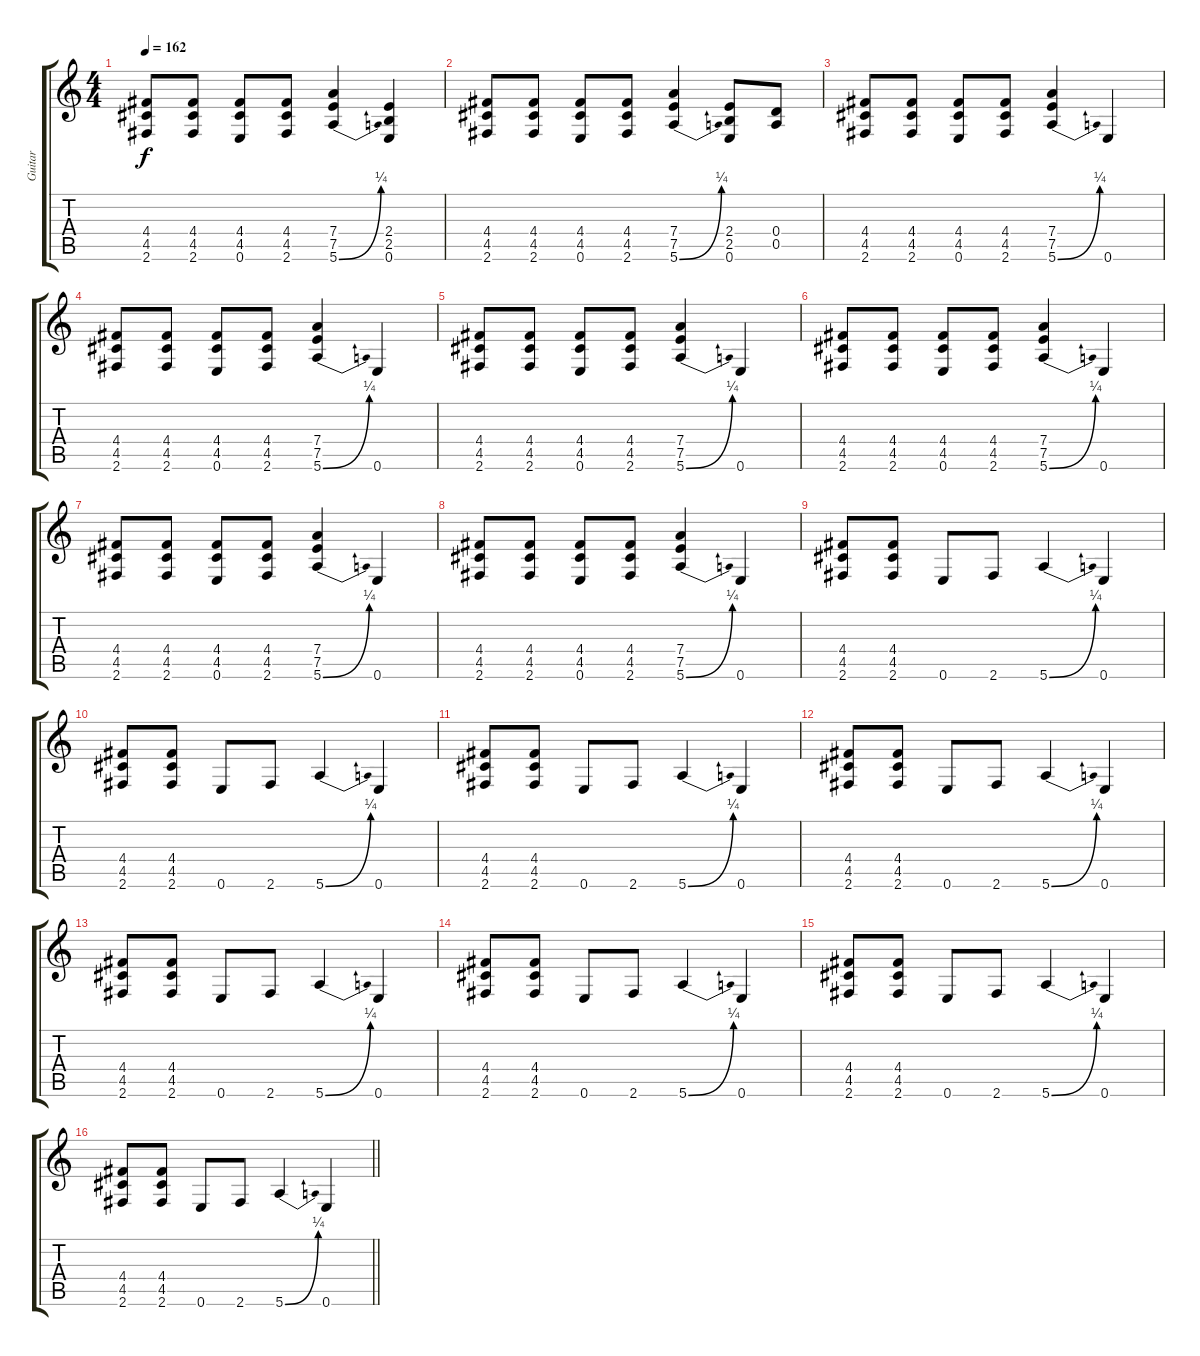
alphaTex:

\track ("Guitar" "Guitar") {instrument distortionguitar}
\staff {score tabs}
\tuning (E4 B3 G3 D3 A2 E2) {hide}
\ts (4 4)
\tempo 162
\clef g2
\ks c
(4.4 4.5 2.6).8{dy f instrument distortionguitar} (4.4 4.5 2.6).8 (4.4 4.5 0.6).8 (4.4 4.5 2.6).8 (7.4 7.5 5.6{be (bend 0 0 60 1)}).4 (2.4 2.5 0.6).4 |
(4.4 4.5 2.6).8 (4.4 4.5 2.6).8 (4.4 4.5 0.6).8 (4.4 4.5 2.6).8 (7.4 7.5 5.6{be (bend 0 0 60 1)}).4 (2.4 2.5 0.6).8 (0.4 0.5).8 |
(4.4 4.5 2.6).8 (4.4 4.5 2.6).8 (4.4 4.5 0.6).8 (4.4 4.5 2.6).8 (7.4 7.5 5.6{be (bend 0 0 60 1)}).4 0.6.4 |
(4.4 4.5 2.6).8 (4.4 4.5 2.6).8 (4.4 4.5 0.6).8 (4.4 4.5 2.6).8 (7.4 7.5 5.6{be (bend 0 0 60 1)}).4 0.6.4 |
(4.4 4.5 2.6).8 (4.4 4.5 2.6).8 (4.4 4.5 0.6).8 (4.4 4.5 2.6).8 (7.4 7.5 5.6{be (bend 0 0 60 1)}).4 0.6.4 |
(4.4 4.5 2.6).8 (4.4 4.5 2.6).8 (4.4 4.5 0.6).8 (4.4 4.5 2.6).8 (7.4 7.5 5.6{be (bend 0 0 60 1)}).4 0.6.4 |
(4.4 4.5 2.6).8 (4.4 4.5 2.6).8 (4.4 4.5 0.6).8 (4.4 4.5 2.6).8 (7.4 7.5 5.6{be (bend 0 0 60 1)}).4 0.6.4 |
(4.4 4.5 2.6).8 (4.4 4.5 2.6).8 (4.4 4.5 0.6).8 (4.4 4.5 2.6).8 (7.4 7.5 5.6{be (bend 0 0 60 1)}).4 0.6.4 |
(4.4 4.5 2.6).8 (4.4 4.5 2.6).8 0.6.8 2.6.8 5.6{be (bend 0 0 60 1)}.4 0.6.4 |
(4.4 4.5 2.6).8 (4.4 4.5 2.6).8 0.6.8 2.6.8 5.6{be (bend 0 0 60 1)}.4 0.6.4 |
(4.4 4.5 2.6).8 (4.4 4.5 2.6).8 0.6.8 2.6.8 5.6{be (bend 0 0 60 1)}.4 0.6.4 |
(4.4 4.5 2.6).8 (4.4 4.5 2.6).8 0.6.8 2.6.8 5.6{be (bend 0 0 60 1)}.4 0.6.4 |
(4.4 4.5 2.6).8 (4.4 4.5 2.6).8 0.6.8 2.6.8 5.6{be (bend 0 0 60 1)}.4 0.6.4 |
(4.4 4.5 2.6).8 (4.4 4.5 2.6).8 0.6.8 2.6.8 5.6{be (bend 0 0 60 1)}.4 0.6.4 |
(4.4 4.5 2.6).8 (4.4 4.5 2.6).8 0.6.8 2.6.8 5.6{be (bend 0 0 60 1)}.4 0.6.4 |
\barLineRight lightlight
(4.4 4.5 2.6).8 (4.4 4.5 2.6).8 0.6.8 2.6.8 5.6{be (bend 0 0 60 1)}.4 0.6.4
